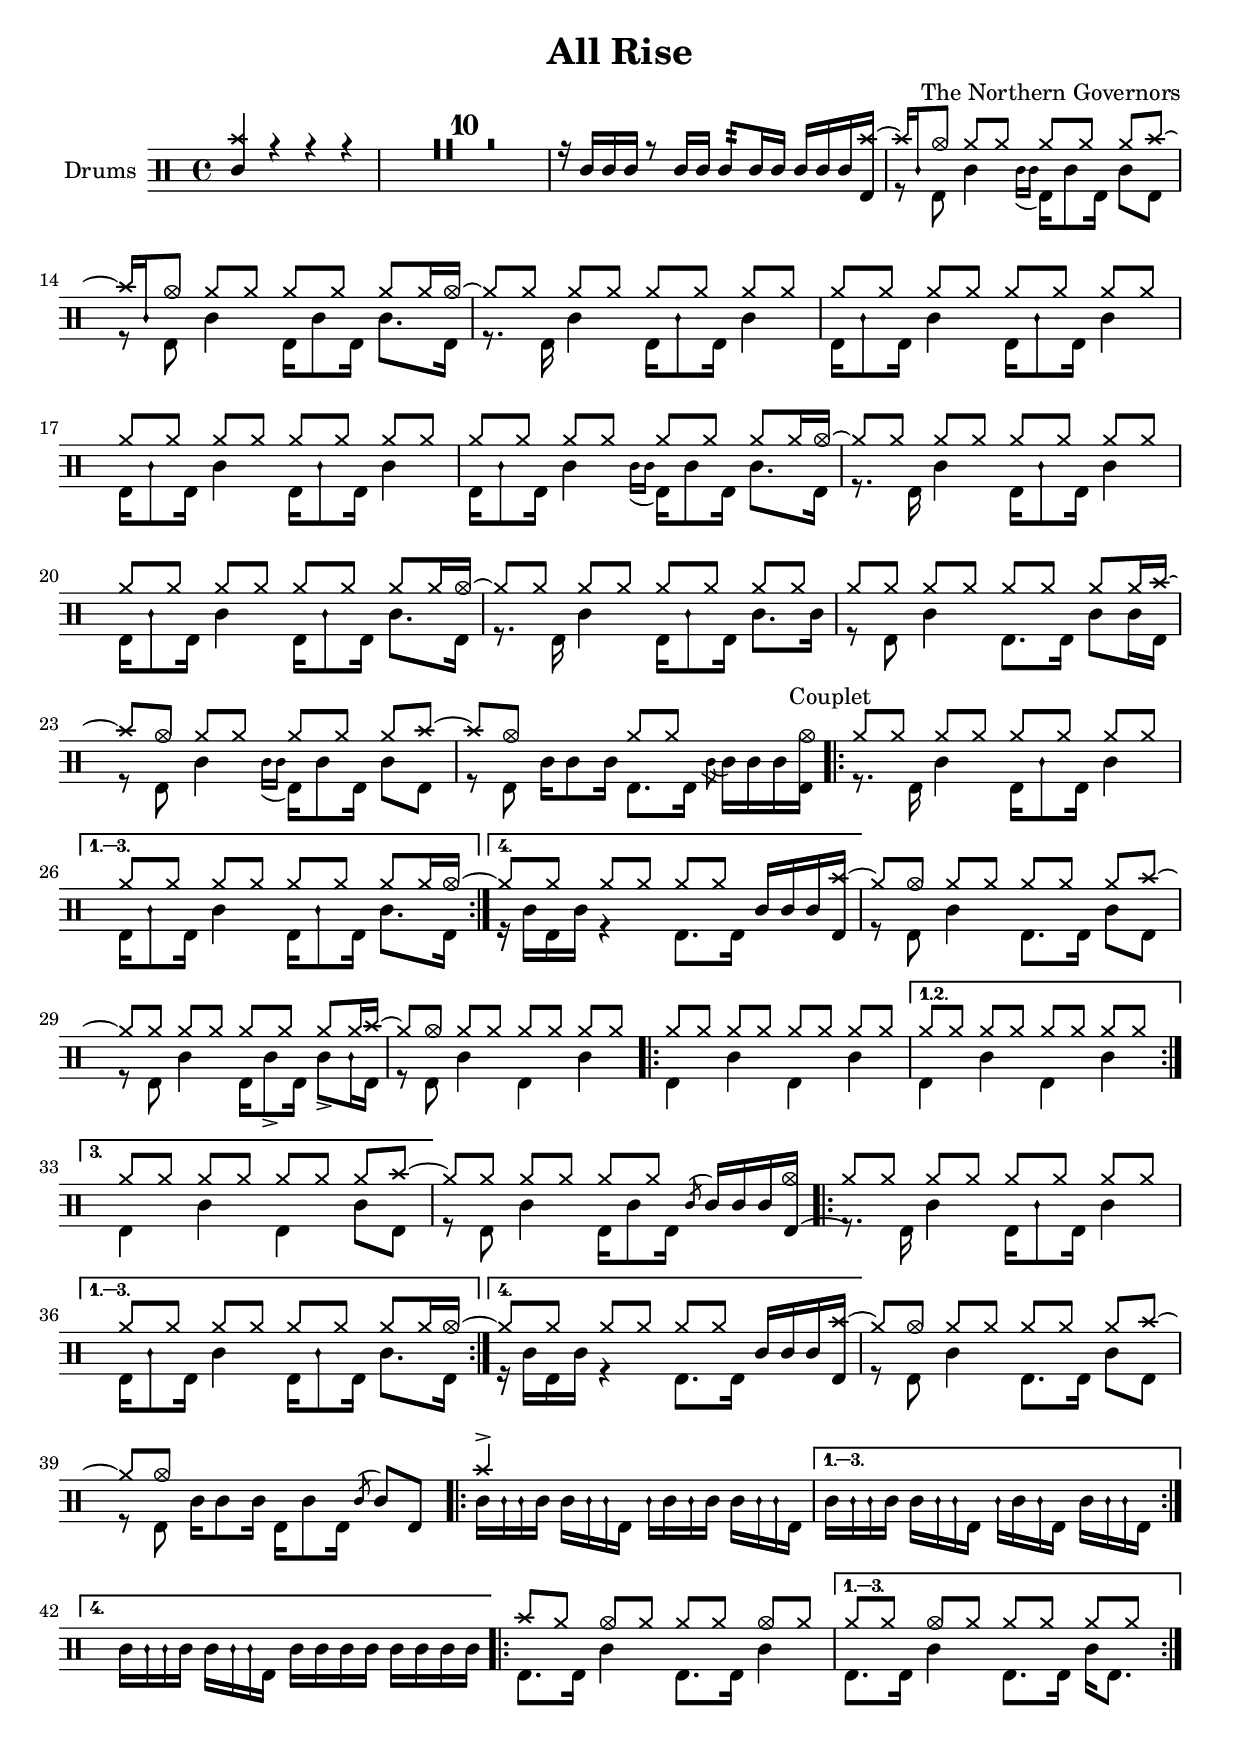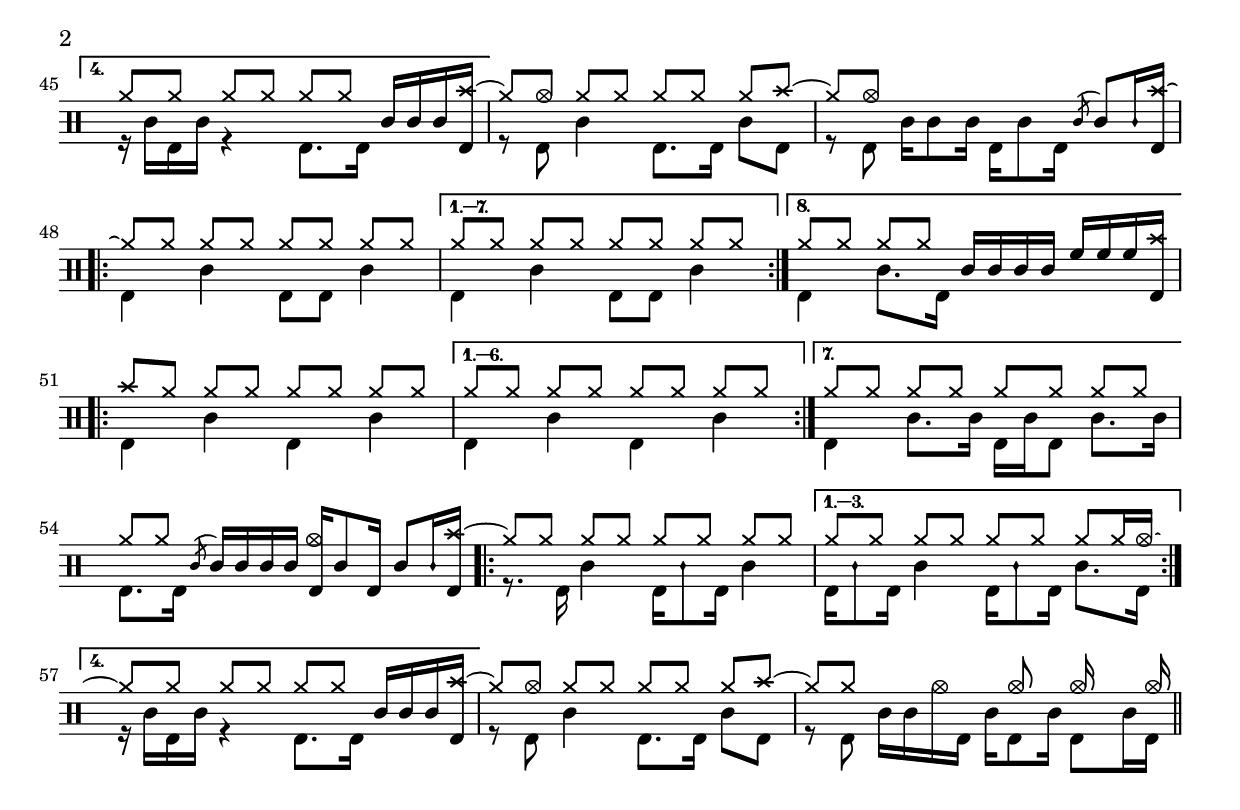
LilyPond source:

\version "2.18.0"

%
%   All Rise by The Northern Governors
%

% "====== Custom notations ======                                      "
% " Ticks:                                                             "
% ". ridebell used as medium tom                                       "
% ". sidestick used as snare ghost note                                "
#(define custom_notes '(
	( snare          ()          #f   0 )
    ( bassdrum       ()          #f  -5 )
    ( hihat          cross       #f   5 )
    ( crashcymbal    cross       #f   6 )
    ( hightom        ()          #f   3 )
    ( lowtom         ()          #f  -3 )
    ( halfopenhihat  xcircle     #f   5 )
    ( sidestick      mensural    #f   0 )
    ( ridebell       ()          #f   2 )
))

% "====== Aliases ======"
% "- Lower lines"
hh_line             	= \drummode { hh8[ hh] hh[ hh] hh[ hh] hh[ hh]                  }
base_groove_intro_up	= \drummode { \hh_line                                          }
base_groove_intro_down	= \drummode { bd16 sidestick8 bd16 sn4 bd16 sidestick8 bd16 sn4 }
base_groove_up			= \drummode { hh8[ hh] hh[ hh] hh[ hh] hh[ hh16 hhho] ~ }
base_groove_down_silent	= \drummode { r8. bd16 sn4 bd16 sidestick8 bd16 sn4 }

% "- Text indications"
text_couplet        = \mark \markup {\fontsize #-2 {Couplet}    }
text_refrain        = \mark \markup {\fontsize #-2 {Refrain}    }

% "====== Score split sections ======"
intro_up = \drummode {
	\compressFullBarRests
	<sn cymc> r r r
	R1*10
	{ r16 sn sn sn r8 sn16 sn sn8:32 sn16 sn sn sn sn <bd cymc~> }

	cymc16 sidestick hhho8 hh[ hh] hh[ hh] hh[ cymc] ~
	cymc16 sidestick hhho8 hh[ hh] hh[ hh] hh[ hh16 hhho] ~

	\base_groove_intro_up
	\base_groove_intro_up
	\base_groove_intro_up
	hh8[ hh] hh[ hh] hh[ hh] hh[ hh16 hhho] ~

	\base_groove_intro_up
	hh8[ hh] hh[ hh] hh[ hh] hh[ hh16 hhho] ~
	\base_groove_intro_up
	hh8[ hh] hh[ hh] hh[ hh] hh[ hh16 cymc] ~
	cymc8[ hhho] hh[ hh] hh[ hh] hh[ cymc] ~
	cymc8[ hhho] s4 hh8[ hh] s4
}

intro_down = \drummode {

	\compressFullBarRests
	s1*12

	r8 bd sn4 \acciaccatura { sn16[ sn] } bd sn8 bd16 sn8 bd
	r8 bd sn4 bd16 sn8 bd16 sn8. bd16

	r8. bd16 sn4 bd16 sidestick8 bd16 sn4
	\base_groove_intro_down
	\base_groove_intro_down
	bd16 sidestick8 bd16 sn4 \acciaccatura { sn16[ sn] } bd16 sn8 bd16 sn8. bd16

	r8. bd16 sn4 bd16 sidestick8 bd16 sn4
	bd16 sidestick8 bd16 sn4 bd16 sidestick8 bd16 sn8. bd16
	r8. bd16 sn4 bd16 sidestick8 bd16 sn8. sn16
	r8 bd sn4 bd8. bd16 sn8 sn16 bd
	r8 bd sn4 \acciaccatura { sn16[ sn] } bd16 sn8 bd16 sn8 bd
	r8 bd sn16 sn8 sn16 bd8. bd16 \acciaccatura { sn8 } sn16 sn sn <bd hhho> ~
}

couplet_un_up = \drummode {
	% 0'55
	\text_couplet
	\repeat volta 4 {
		\base_groove_intro_up
	}
	\alternative {
		{ \base_groove_up }
		% 1'10
		{ hh8[ hh] hh[ hh] hh[ hh] sn16 sn sn <bd cymc~> }
	}
	hh8[ hhho] hh[ hh] hh[ hh] hh[ cymc~]
	hh8[ hh] hh[ hh] hh[ hh] hh[ hh16 cymc~]

	hh8[ hhho] hh[ hh] hh[ hh] hh[ hh]
	\repeat volta 3 {
		{ hh[ hh] hh[ hh] hh[ hh] hh[ hh] }
	}
	\alternative {
		{ hh[ hh] hh[ hh] hh[ hh] hh[ hh] }
		% 1'36
		{ hh[ hh] hh[ hh] hh[ hh] hh[ cymc~] }
	}
	hh8[ hh] hh[ hh] hh8[ hh] \acciaccatura { sn8 } sn16 sn sn <bd hhho> ~

	\repeat volta 4 {
		\base_groove_intro_up
	}
	\alternative {
		{ \base_groove_up }
		% 1'10
		{ hh8[ hh] hh[ hh] hh[ hh] sn16 sn sn <bd cymc~> }
	}
	hh8[ hhho] hh[ hh] hh[ hh] hh[ cymc~]
	hh8[ hhho] s4 s4 \acciaccatura { sn8 } sn bd

	% 2'02
	\repeat volta 4 {
		{ cymc4-> s s s }
	}
	\alternative {
		{ s1 }
		{ s1 }
	}
	\repeat volta 4 {
		{ cymc8[ hh] hhho[ hh] hh[ hh] hhho[ hh] }
	}
	\alternative {
		{ hh8[ hh] hhho[ hh] hh[ hh] hh[ hh]  }
		{ hh8[ hh] hh[ hh] hh[ hh] sn16 sn sn <bd cymc~>  }
	}
	hh8[ hhho] hh[ hh] hh[ hh] hh[ cymc~]
	hh8[ hhho] s4 s4 \acciaccatura { sn8 } sn sidestick16 <bd cymc~>

	\repeat volta 8 { hh8[ hh] hh[ hh] hh[ hh] hh[ hh] }
	\alternative{
		{ hh8[ hh] hh[ hh] hh[ hh] hh[ hh] }
		{ hh8[ hh] hh[ hh] sn16[ sn sn sn] hightom[ hightom hightom <bd cymc>] }
	}

	% 3'23
	\repeat volta 7 { cymc8[ hh] hh[ hh] hh[ hh] hh[ hh] }
	\alternative {
		{ hh[ hh] hh[ hh] hh[ hh] hh[ hh] }
		{ hh[ hh] hh[ hh] hh[ hh] hh[ hh] }
	}

	hh[ hh] \acciaccatura { sn8 } sn16[ sn sn sn] <bd hhho> sn8 bd16 sn8 sidestick16 <bd cymc~>

	\repeat volta 4 {
		\base_groove_intro_up
	}
	\alternative {
		{ \base_groove_up }
		% 1'10
		{ hh8[ hh] hh[ hh] hh[ hh] sn16 sn sn <bd cymc~> }
	}
	hh8[ hhho] hh[ hh] hh[ hh] hh[ cymc~]

	hh8[ hh] s4 s16 hhho8 s16 hhho16 s8 hhho16
}

couplet_un_down = \drummode {
	% 0'55
	\repeat volta 4 { \base_groove_down_silent }
		\alternative {
			{ bd16 sidestick8 bd16 sn4 bd16 sidestick8 bd16 sn8. bd16 }
			% 1'10
			{ r16 sn bd sn r4 bd8.[ bd16] s4 }
		}
	r8 bd sn4 bd8. bd16 sn8 bd
	r8 bd sn4 bd16 sn8-> bd16 sn8-> sidestick16 bd

	r8 bd sn4 bd sn
	\repeat volta 3 {
		{ bd4 sn bd sn }
	}
	\alternative {
		{ bd4 sn bd sn }
		% 1'36
		{ bd4 sn bd sn8 bd }
	}
	r8 bd sn4 bd16 sn8 bd16 s4

	\repeat volta 4 { \base_groove_down_silent }
		\alternative {
			{ bd16 sidestick8 bd16 sn4 bd16 sidestick8 bd16 sn8. bd16 }
			% 1'10
			{ r16 sn bd sn r4 bd8.[ bd16] s4 }
		}
	r8 bd sn4 bd8. bd16 sn8 bd
	r8 bd sn16[ sn8 sn16] bd[ sn8 bd16] s4

	% 2'02
	\repeat volta 4 {
		{ sn16[ sidestick sidestick sn] sn[ sidestick sidestick bd] sidestick[ sn sidestick sn] sn[ sidestick sidestick bd] }
	}
	\alternative {
		{ sn16[ sidestick sidestick sn] sn[ sidestick sidestick bd] sidestick[ sn sidestick bd] sn[ sidestick sidestick bd] }
		{ sn16[ sidestick sidestick sn] sn[ sidestick sidestick bd] sn[ sn sn sn] sn[ sn sn sn] }
	}
	\repeat volta 4 {
		{ bd8.[ bd16] sn4 bd8.[ bd16] sn4 }
	}
	\alternative {
		{ bd8.[ bd16] sn4 bd8.[ bd16] sn16 bd8. }
		{ r16 sn bd sn r4 bd8.[ bd16] s4 }

	}
	r8 bd sn4 bd8. bd16 sn8 bd
	r8 bd sn16[ sn8 sn16] bd[ sn8 bd16] s4

	\repeat volta 8 {
		{ bd4 sn bd8[ bd] sn4 }
	}
	\alternative {
		{ bd4 sn bd8[ bd] sn4 }
		{ bd4 sn8. bd16 s4 s4}

	}

	% 3'23
	\repeat volta 7 { bd4 sn bd sn }
	\alternative {
		{ bd4 sn bd sn }
		{ bd4 sn8.[ sn16] bd[ sn bd8] sn8.[ sn16] }
	}

	bd8.[ bd16] s4 s4 s4

	\repeat volta 4 { \base_groove_down_silent }
		\alternative {
			{ bd16 sidestick8 bd16 sn4 bd16 sidestick8 bd16 sn8. bd16 }
			% 1'10
			{ r16 sn bd sn r4 bd8.[ bd16] s4 }
		}
	r8 bd sn4 bd8. bd16 sn8 bd

	r8 bd sn16[ sn hhho bd] sn[ bd8 sn16] bd8[ sn16 bd]
	\bar "||"
}

% "====== Score up & down sections ======"
line_up = \drummode {
	\intro_up
	\couplet_un_up
}

line_down = \drummode {
	\intro_down
	\couplet_un_down
}

% "====== Full Score ======"

\header {
    title = "All Rise"
    composer = "The Northern Governors"
}

\score {
<< \new DrumStaff \with { instrumentName = #"Drums" } <<

    \times 4/4
    \set DrumStaff.drumStyleTable = #(alist->hash-table custom_notes)

    \new DrumVoice { \voiceOne \line_up }
    \new DrumVoice { \voiceTwo \line_down }

>> >>
}
